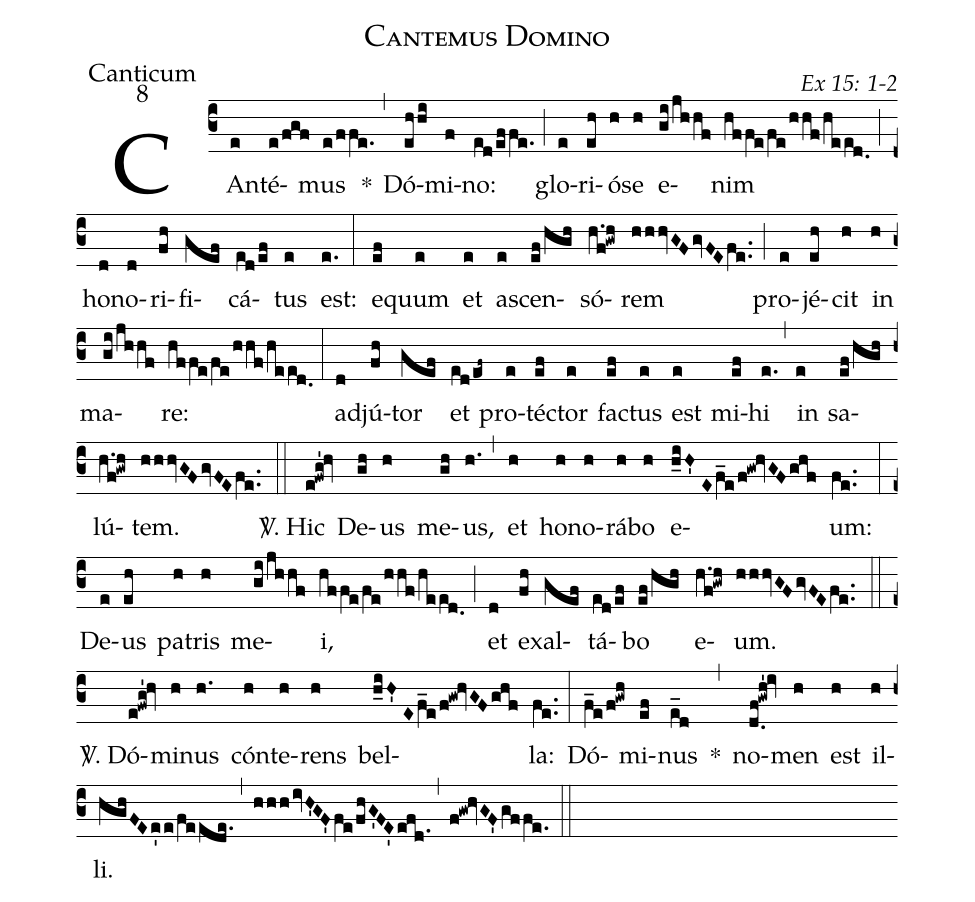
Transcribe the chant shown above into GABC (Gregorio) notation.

name: Cantemus Domino;
office-part: Canticum;
mode: 8;
commentary: Ex 15: 1-2;
%%
(c3) CAn(e)té(e/fgf)mus(e/ffe.) *(,)
Dó(ehhi)mi(f)no:(ed/effe.) (;) glo(e)ri(eh)ó(h)se(h) e(gi/jhhf)nim(hffe/!fe/hhf/!heed.0) (;) ho(d)no(d)ri(fh)fi(gef)cá(ed/ef)tus(e) est:(e.) (:)
e(ef)quum(e) et(e) a(e)scen(ef/hgh)só(h.f!gwh)rem(hhhvGFgvFEfe..) (;) pro(e)jé(eh)cit(h) in(h) ma(gi/jhhf)re:(hffe/!fe/hhf/!heed.0) (:)
ad(d)jú(fh)tor(gef) et(ed/ef~) pro(e)téc(ef)tor(e) fac(ef)tus(e) est(e) mi(ef)hi(e.) (,) in(e) sa(ef/hgh)lú(h.f!gwh)tem.(hhhvGFgvFEfe..) (::)
<sp>V/</sp>. Hic(e!fwg'!hv) De(gh)us(h) me(gh)us,(h.) (,) et(h) ho(h)no(h)rá(h)bo(h) e(h_iH'//Ef_e/f!gw!hvGFghf)um:(fe..) (:)
De(e)us(eh) pa(h)tris(h) me(gi/jhhf)i,(hffe/!fe/hhf/!heed.0) (;) et(d) ex(fh)al(gef)tá(ed/ef)bo(ef/hgh) e(h.f!gwh)um.(hhhvGFgvFEfe..) (::)
<sp>V/</sp>. Dó(e!fwg'!hv)mi(h)nus(h.) cón(h)te(h)rens(h) bel(h_iH'//Ef_e/f!gw!hvGFghf)la:(fe..) (:)
Dó(f_e/f!gwh)mi(ef)nus(e_d) *(,)
no(d.0f!gwh'!iv)men(h) est(h) il(h)li.(hghFEe'e/!feede.) (,) (hhhivH'GF'fe/fhG'FE'efd.1) (,) (f!gw!hvGF'gffe.) (::)
